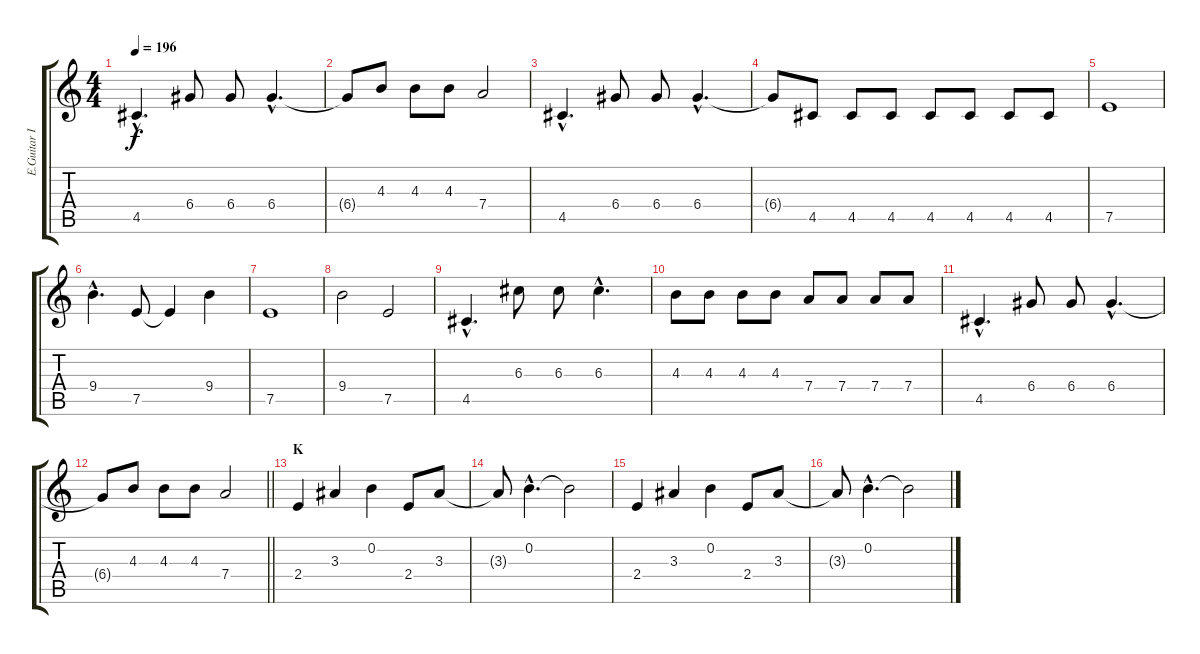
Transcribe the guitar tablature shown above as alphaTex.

\track ("E.Guitar II" "E.Guitar I") {instrument distortionguitar}
\staff {score tabs}
\tuning (E4 B3 G3 D3 A2 E2) {hide}
\ts (4 4)
\tempo 196
\clef g2
\ks c
4.5{hac}.4{d dy f} 6.4.8 6.4.8 6.4{hac}.4{d} |
6.4{t}.8 4.3.8 4.3.8 4.3.8 7.4.2 |
4.5{hac}.4{d} 6.4.8 6.4.8 6.4{hac}.4{d} |
6.4{t}.8 4.5.8 4.5.8 4.5.8 4.5.8 4.5.8 4.5.8 4.5.8 |
7.5.1 |
9.4{hac}.4{d} 7.5.8 7.5{t}.4 9.4.4 |
7.5.1 |
9.4.2 7.5.2 |
4.5{hac}.4{d} 6.3.8 6.3.8 6.3{hac}.4{d} |
4.3.8 4.3.8 4.3.8 4.3.8 7.4.8 7.4.8 7.4.8 7.4.8 |
4.5{hac}.4{d} 6.4.8 6.4.8 6.4{hac}.4{d} |
\barLineRight lightlight
6.4{t}.8 4.3.8 4.3.8 4.3.8 7.4.2 |
\section ("" "K")
2.4.4 3.3.4 0.2.4 2.4.8 3.3.8 |
3.3{t}.8 0.2{hac}.4{d} 0.2{t}.2 |
2.4.4 3.3.4 0.2.4 2.4.8 3.3.8 |
3.3{t}.8 0.2{hac}.4{d} 0.2{t}.2
